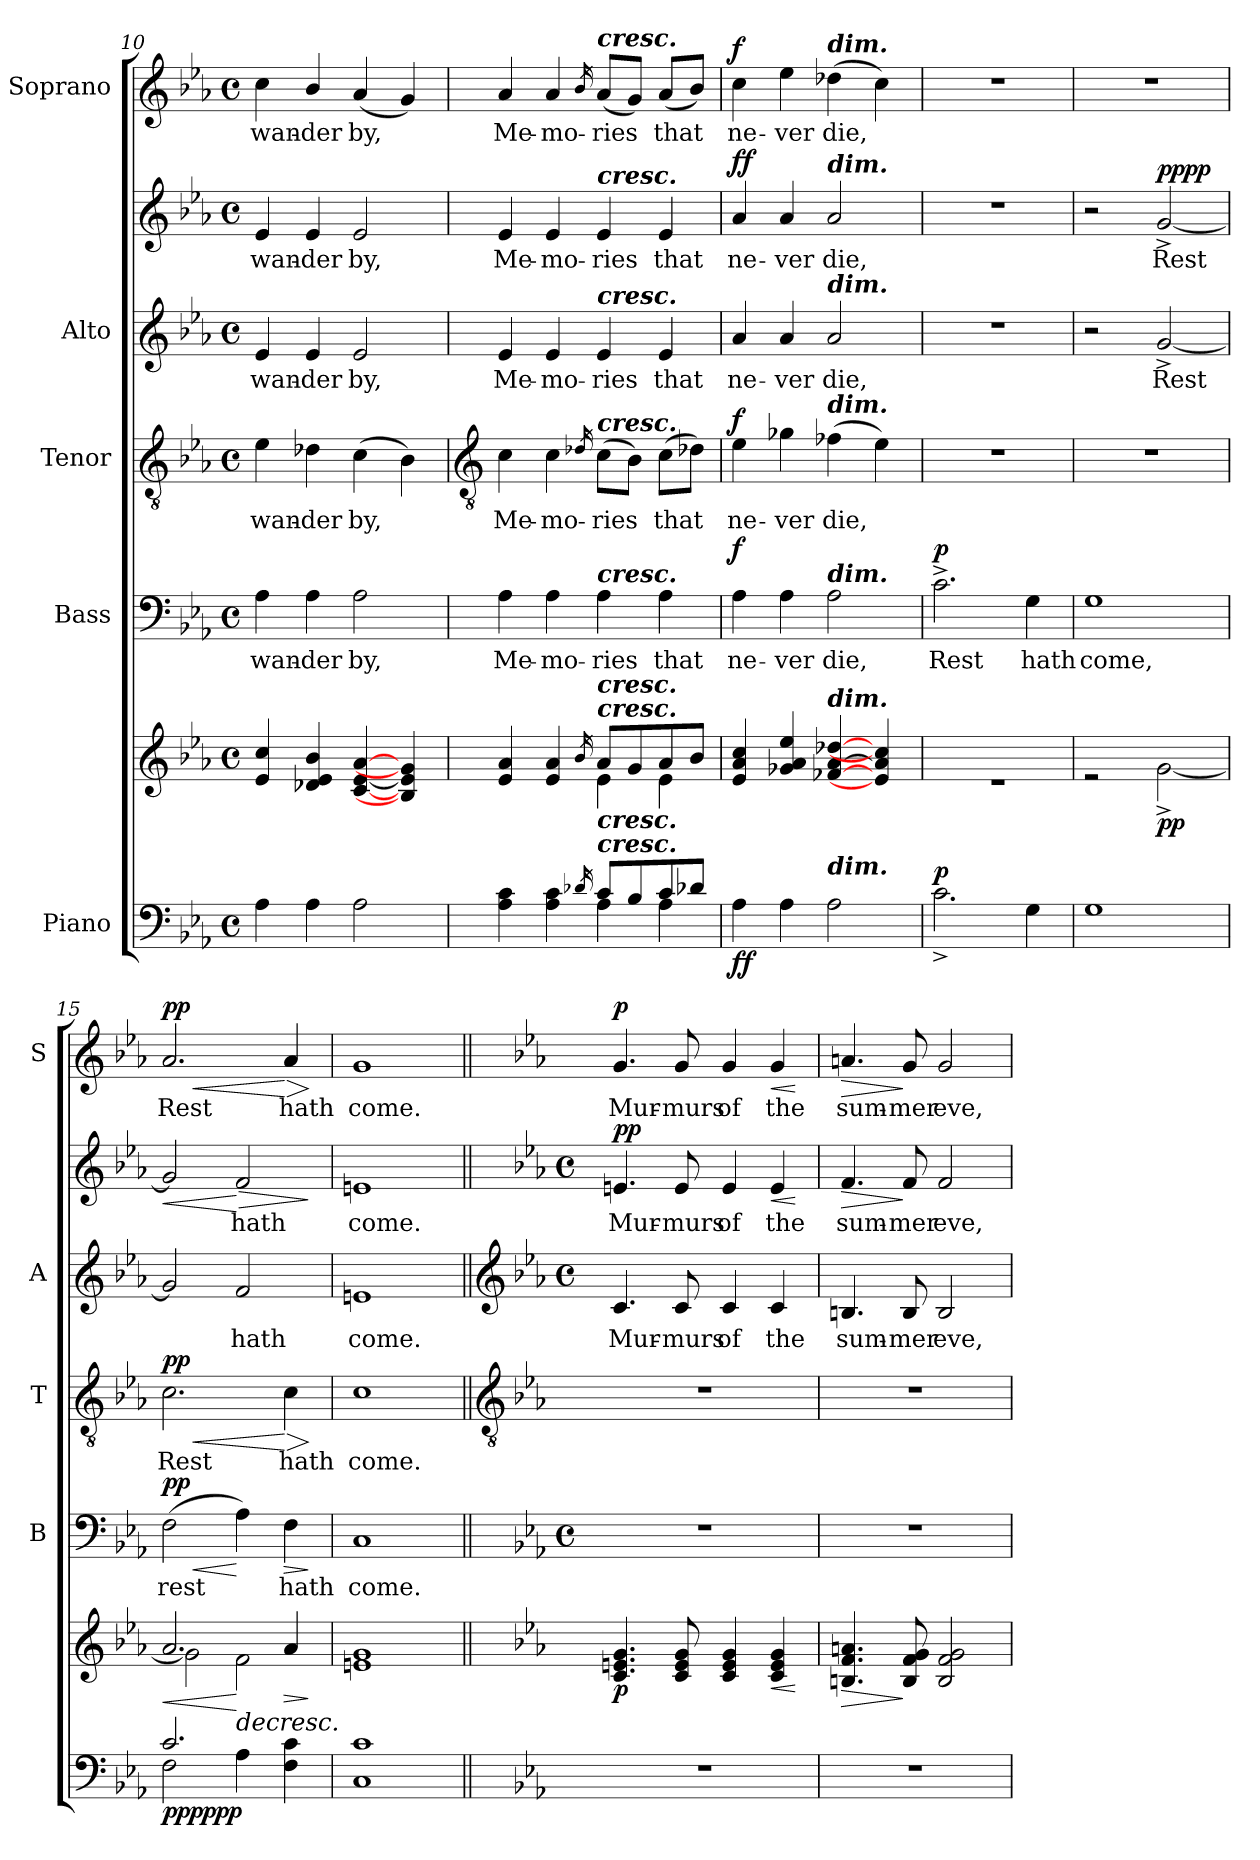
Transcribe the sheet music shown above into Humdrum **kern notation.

**kern	**kern	**dynam	**kern	**text	**dynam	**kern	**text	**dynam	**kern	**text	**kern	**text	**dynam	**kern	**text	**dynam
*part5	*part5	*part5	*part4	*part4	*part4	*part3	*part3	*part3	*part2	*part2	*part2	*part2	*part2	*part1	*part1	*part1
*staff7	*staff6	*staff6/7	*staff5	*staff5	*staff5	*staff4	*staff4	*staff4	*staff3	*staff3	*staff2	*staff2	*staff2/3	*staff1	*staff1	*staff1
*I"Piano	*	*	*I"Bass	*	*	*I"Tenor	*	*	*I"Alto	*	*	*	*	*I"Soprano	*	*
*	*	*	*I'B	*	*	*I'T	*	*	*I'A	*	*	*	*	*I'S	*	*
*clefF4	*clefG2	*	*clefF4	*	*	*clefGv2	*	*	*	*	*clefG2	*	*	*clefG2	*	*
*k[b-e-a-]	*k[b-e-a-]	*	*k[b-e-a-]	*	*	*k[b-e-a-]	*	*	*k[b-e-a-]	*	*k[b-e-a-]	*	*	*k[b-e-a-]	*	*
*E-:	*E-:	*	*E-:	*	*	*E-:	*	*	*E-:	*	*E-:	*	*	*E-:	*	*
*M4/4	*M4/4	*	*M4/4	*	*	*M4/4	*	*	*M4/4	*	*M4/4	*	*	*M4/4	*	*
*met(c)	*met(c)	*	*met(c)	*	*	*met(c)	*	*	*met(c)	*	*met(c)	*	*	*met(c)	*	*
=10	=10	=10	=10	=10	=10	=10	=10	=10	=10	=10	=10	=10	=10	=10	=10	=10
!	!	!	!	!LO:LY:b	!	!	!LO:LY:b	!	!	!LO:LY:b	!	!LO:LY:b	!	!	!LO:LY:b	!
4A-\	4e-/ 4cc/	.	4A-	wan-	.	4e-	wan-	.	4e-	wan-	4e-	wan-	.	4cc	wan-	.
!	!	!	!	!LO:LY:b	!	!	!LO:LY:b	!	!	!LO:LY:b	!	!LO:LY:b	!	!	!LO:LY:b	!
4A-\	4d-X/ 4e-/ 4b-/	.	4A-	-der	.	4d-X	-der	.	4e-	-der	4e-	-der	.	4b-/	-der	.
!	!	!	!	!LO:LY:b	!	!	!LO:LY:b	!	!	!LO:LY:b	!	!LO:LY:b	!	!	!LO:LY:b	!
2A-\	[4c/ [4e-/ [4a-/	.	2A-	by,	.	(>4c	by,	.	2e-	by,	2e-	by,	.	(<4a-	by,	.
.	4B-/] 4e-/] 4g/]	.	.	.	.	4B-)	.	.	.	.	.	.	.	4g)	.	.
!!LO:LB:g=z
=11	=11	=11	=11	=11	=11	=11	=11	=11	=11	=11	=11	=11	=11	=11	=11	=11
*	*	*	*	*	*	*clefGv2	*	*	*	*	*	*	*	*	*	*
*^	*^	*	*	*	*	*	*	*	*	*	*	*	*	*	*	*
!	!	!	!	!	!	!LO:LY:b	!	!	!LO:LY:b	!	!	!LO:LY:b	!	!LO:LY:b	!	!	!LO:LY:b	!
2ryy	4A-\ 4c\	4e-/ 4a-/	2ryy	.	4A-	Me-	.	4c	Me-	.	4e-	Me-	4e-	Me-	.	4a-	Me-	.
!	!	!	!	!	!	!LO:LY:b	!	!	!LO:LY:b	!	!	!LO:LY:b	!	!LO:LY:b	!	!	!LO:LY:b	!
.	4A-\ 4c\	4e-/ 4a-/	.	.	4A-	-mo-	.	4c	-mo-	.	4e-	-mo-	4e-	-mo-	.	4a-	-mo-	.
16qd-X/	.	16qb-/	.	.	.	.	.	16qd-X/	.	.	.	.	.	.	.	16qb-/	.	.
!	!	!	!	!	!	!	!	!	!	!	!	!	!	!	!	!LO:TX:a:Bi:t=cresc.	!	!
!	!	!	!	!	!	!	!	!	!	!	!	!	!LO:TX:a:Bi:t=cresc.	!	!	!	!	!
!	!	!	!	!	!	!	!	!	!	!	!LO:TX:a:Bi:t=cresc.	!	!	!	!	!	!	!
!	!	!	!	!	!	!	!	!LO:TX:a:Bi:t=cresc.	!	!	!	!	!	!	!	!	!	!
!	!	!	!	!	!LO:TX:a:Bi:t=cresc.	!	!	!	!	!	!	!	!	!	!	!	!	!
!	!	!LO:TX:a:Bi:t=cresc.	!	!	!	!	!	!	!	!	!	!	!	!	!	!	!	!
!	!	!LO:TX:a:Bi:t=cresc.	!	!	!	!	!	!	!	!	!	!	!	!	!	!	!	!
!LO:TX:a:Bi:t=cresc.	!	!	!	!	!	!	!	!	!	!	!	!	!	!	!	!	!	!
!LO:TX:a:Bi:t=cresc.	!	!	!	!	!	!	!	!	!	!	!	!	!	!	!	!	!	!
!	!	!	!	!	!	!LO:LY:b	!	!	!LO:LY:b	!	!	!LO:LY:b	!	!LO:LY:b	!	!	!LO:LY:b	!
8c/L	4A-\	8a-/L	4e-\	.	4A-	-ries	.	(>8cL	-ries	.	4e-	-ries	4e-	-ries	.	(<8a-L	-ries	.
8B-/	.	8g/	.	.	.	.	.	8B-J)	.	.	.	.	.	.	.	8gJ)	.	.
!	!	!	!	!	!	!LO:LY:b	!	!	!LO:LY:b	!	!	!LO:LY:b	!	!LO:LY:b	!	!	!LO:LY:b	!
8c/	4A-\	8a-/	4e-\	.	4A-	that	.	(>8cL	that	.	4e-	that	4e-	that	.	(<8a-L	that	.
8d-/J	.	8b-/J	.	.	.	.	.	8d-J)	.	.	.	.	.	.	.	8b-J)	.	.
=12	=12	=12	=12	=12	=12	=12	=12	=12	=12	=12	=12	=12	=12	=12	=12	=12	=12	=12
!	!	!	!	!LO:DY:b=2	!	!LO:LY:b	!	!	!LO:LY:b	!	!	!LO:LY:b	!	!LO:LY:b	!	!	!LO:LY:b	!
!	!	!	!	!LO:DY:n=1:b	!	!	!LO:DY:b	!	!	!LO:DY:b	!	!	!	!	!LO:DY:b=2	!	!	!
!	!	!	!	!	!	!	!	!	!	!	!	!	!	!	!LO:DY:n=1:b	!	!	!LO:DY:b
1ryy	4A-\	4e-/ 4a-/ 4cc/	1ryy	f f	4A-	ne-	f	4e-	ne-	f	4a-	ne-	4a-	ne-	f f	4cc	ne-	f
!	!	!	!	!	!	!LO:LY:b	!	!	!LO:LY:b	!	!	!LO:LY:b	!	!LO:LY:b	!	!	!LO:LY:b	!
.	4A-\	4g-X/ 4a-/ 4ee-/	.	.	4A-	-ver	.	4g-X	-ver	.	4a-	-ver	4a-	-ver	.	4ee-	-ver	.
!	!	!	!	!	!	!	!	!	!	!	!	!	!	!	!	!LO:TX:a:Bi:t=dim.	!	!
!	!	!	!	!	!	!	!	!	!	!	!	!	!LO:TX:a:Bi:t=dim.	!	!	!	!	!
!	!	!	!	!	!	!	!	!	!	!	!LO:TX:a:Bi:t=dim.	!	!	!	!	!	!	!
!	!	!	!	!	!	!	!	!LO:TX:a:Bi:t=dim.	!	!	!	!	!	!	!	!	!	!
!	!	!	!	!	!LO:TX:a:Bi:t=dim.	!	!	!	!	!	!	!	!	!	!	!	!	!
!	!	!LO:TX:a:Bi:t=dim.	!	!	!	!	!	!	!	!	!	!	!	!	!	!	!	!
!	!LO:TX:a:Bi:t=dim.	!	!	!	!	!	!	!	!	!	!	!	!	!	!	!	!	!
!	!	!	!	!	!	!LO:LY:b	!	!	!LO:LY:b	!	!	!LO:LY:b	!	!LO:LY:b	!	!	!LO:LY:b	!
.	2A-\	[4f-X/ [4a-/ [4dd-X/	.	.	2A-	die,	.	(>4f-X	die,	.	2a-	die,	2a-	die,	.	(>4dd-X	die,	.
.	.	4e-/] 4a-/] 4cc/]	.	.	.	.	.	4e-)	.	.	.	.	.	.	.	4cc)	.	.
=13	=13	=13	=13	=13	=13	=13	=13	=13	=13	=13	=13	=13	=13	=13	=13	=13	=13	=13
!	!	!	!	!LO:DY:a=2	!	!LO:LY:b	!LO:DY:b	!	!	!	!	!	!	!	!	!	!	!
1ryy	2.c^\	1ryy	1r	p	2.c^	Rest	p	1r	.	.	1r	.	1r	.	.	1r	.	.
!	!	!	!	!	!	!LO:LY:b	!	!	!	!	!	!	!	!	!	!	!	!
.	4G\	.	.	.	4G	hath	.	.	.	.	.	.	.	.	.	.	.	.
=14	=14	=14	=14	=14	=14	=14	=14	=14	=14	=14	=14	=14	=14	=14	=14	=14	=14	=14
!	!	!	!	!	!	!LO:LY:b	!	!	!	!	!	!	!	!	!	!	!	!
1ryy	1G\	1ryy	2r	.	1G	come,	.	1r	.	.	2r	.	2r	.	.	1r	.	.
!	!	!	!	!LO:DY:b	!	!	!	!	!	!	!	!LO:LY:b	!	!LO:LY:b	!LO:DY:b=2	!	!	!
!	!	!	!	!	!	!	!	!	!	!	!	!	!	!	!LO:DY:n=1:b	!	!	!
.	.	.	[2g^\	pp	.	.	.	.	.	.	[2g^	Rest	[2g^	Rest	pp pp	.	.	.
=15	=15	=15	=15	=15	=15	=15	=15	=15	=15	=15	=15	=15	=15	=15	=15	=15	=15	=15
!	!	!	!	!LO:HP:b	!	!	!	!	!	!	!	!	!	!	!	!	!	!
!	!	!	!	!LO:HP:n=1:b	!	!LO:LY:b	!LO:HP:b	!	!LO:LY:b	!LO:HP:b	!	!	!	!	!LO:HP:b	!	!LO:LY:b	!LO:HP:b
!	!	!	!	!LO:DY:n=1:b=2	!	!	!	!	!	!	!	!	!	!	!	!	!	!
!	!	!	!	!LO:DY:n=2:b=2	!	!	!	!	!	!	!	!	!	!	!	!	!	!
!	!	!	!	!LO:DY:n=3:b	!	!	!LO:DY:n=1:b	!	!	!LO:DY:n=1:b	!	!	!	!	!	!	!	!LO:DY:n=1:b
2.c/	2F\	2.a-/	2g\]	< < pp pp pp	(>2F	rest	< pp	2.c	Rest	< pp	2g]	.	2g]	.	<	2.a-	Rest	< pp
!	!	!	!	!LO:HP:n=1:b	!	!	!	!	!	!	!	!LO:LY:b	!	!LO:LY:b	!LO:HP:n=1:b	!	!	!
.	4A-\	.	2f\	[ >	4A-)	.	[	.	.	.	2f	hath	2f	hath	[ >	.	.	.
!	!	!	!	!LO:HP:n=1:b	!	!LO:LY:b	!LO:HP:b	!	!LO:LY:b	!LO:HP:n=1:b	!	!	!	!	!	!	!LO:LY:b	!LO:HP:n=1:b
4ryy	4F\ 4c\	4a-/	.	[ >	4F	hath	>	4c	hath	[ >	.	.	.	.	.	4a-	hath	[ >
*v	*v	*	*	*	*	*	*	*	*	*	*	*	*	*	*	*	*	*
*	*v	*v	*	*	*	*	*	*	*	*	*	*	*	*	*	*	*
.	.	] ]	.	.	]	.	.	]	.	.	.	.	]	.	.	]
=16	=16	=16	=16	=16	=16	=16	=16	=16	=16	=16	=16	=16	=16	=16	=16	=16
*^	*^	*	*	*	*	*	*	*	*	*	*	*	*	*	*	*
!	!	!	!	!	!	!LO:LY:b	!	!	!LO:LY:b	!	!	!LO:LY:b	!	!LO:LY:b	!	!	!LO:LY:b	!
1ryy	1C\ 1c\	1en/ 1g/	1ryy	.	1C	come.	.	1c	come.	.	1en	come.	1en	come.	.	1g	come.	.
*v	*v	*	*	*	*	*	*	*	*	*	*	*	*	*	*	*	*	*
*	*v	*v	*	*	*	*	*	*	*	*	*	*	*	*	*	*	*
!!LO:LB:g=z
=17||	=17||	=17||	=17||	=17||	=17||	=17||	=17||	=17||	=17||	=17||	=17||	=17||	=17||	=17||	=17||	=17||
*	*	*	*	*	*	*clefGv2	*	*	*clefG2	*	*	*	*	*	*	*
*	*	*	*	*	*	*	*	*	*k[b-e-a-]	*	*k[b-e-a-]	*	*	*	*	*
*	*	*	*	*	*	*	*	*	*E-:	*	*E-:	*	*	*	*	*
*	*	*	*M4/4	*	*	*	*	*	*M4/4	*	*M4/4	*	*	*	*	*
*	*	*	*met(c)	*	*	*	*	*	*met(c)	*	*met(c)	*	*	*	*	*
*^	*^	*	*	*	*	*	*	*	*	*	*	*	*	*	*	*
!	!	!	!	!LO:DY:b	!	!	!	!	!	!	!	!LO:LY:b	!	!LO:LY:b	!LO:DY:b=2	!	!LO:LY:b	!
!	!	!	!	!	!	!	!	!	!	!	!	!	!	!	!LO:DY:n=1:b	!	!	!LO:DY:b
*v	*v	*	*	*	*	*	*	*	*	*	*	*	*	*	*	*	*	*
*	*v	*v	*	*	*	*	*	*	*	*	*	*	*	*	*	*	*
1r	4.c 4.en 4.g	p	1r	.	.	1r	.	.	4.c	Mur-	4.en	Mur-	p p	4.g	Mur-	p
!	!	!	!	!	!	!	!	!	!	!LO:LY:b	!	!LO:LY:b	!	!	!LO:LY:b	!
.	8c 8e 8g	.	.	.	.	.	.	.	8c	-murs	8e	-murs	.	8g	-murs	.
!	!	!	!	!	!	!	!	!	!	!LO:LY:b	!	!LO:LY:b	!	!	!LO:LY:b	!
.	4c 4e 4g	.	.	.	.	.	.	.	4c	of	4e	of	.	4g	of	.
!	!	!LO:HP:b	!	!	!	!	!	!	!	!LO:LY:b	!	!LO:LY:b	!LO:HP:b	!	!LO:LY:b	!LO:HP:b
.	4c 4e 4g	<	.	.	.	.	.	.	4c	the	4e	the	<	4g	the	<
.	.	[	.	.	.	.	.	.	.	.	.	.	[	.	.	[
=18	=18	=18	=18	=18	=18	=18	=18	=18	=18	=18	=18	=18	=18	=18	=18	=18
!	!	!LO:HP:b	!	!	!	!	!	!	!	!LO:LY:b	!	!LO:LY:b	!LO:HP:b	!	!LO:LY:b	!LO:HP:b
1r	4.Bn 4.f 4.an	>	1r	.	.	1r	.	.	4.Bn	sum-	4.f	sum-	>	4.an	sum-	>
!	!	!	!	!	!	!	!	!	!	!LO:LY:b	!	!LO:LY:b	!	!	!LO:LY:b	!
.	8B 8f 8g	]	.	.	.	.	.	.	8B	-mer	8f	-mer	]	8g	-mer	]
!	!	!	!	!	!	!	!	!	!	!LO:LY:b	!	!LO:LY:b	!	!	!LO:LY:b	!
.	2B 2f 2g	.	.	.	.	.	.	.	2B	eve,	2f	eve,	.	2g	eve,	.
=	=	=	=	=	=	=	=	=	=	=	=	=	=	=	=	=
*-	*-	*-	*-	*-	*-	*-	*-	*-	*-	*-	*-	*-	*-	*-	*-	*-
